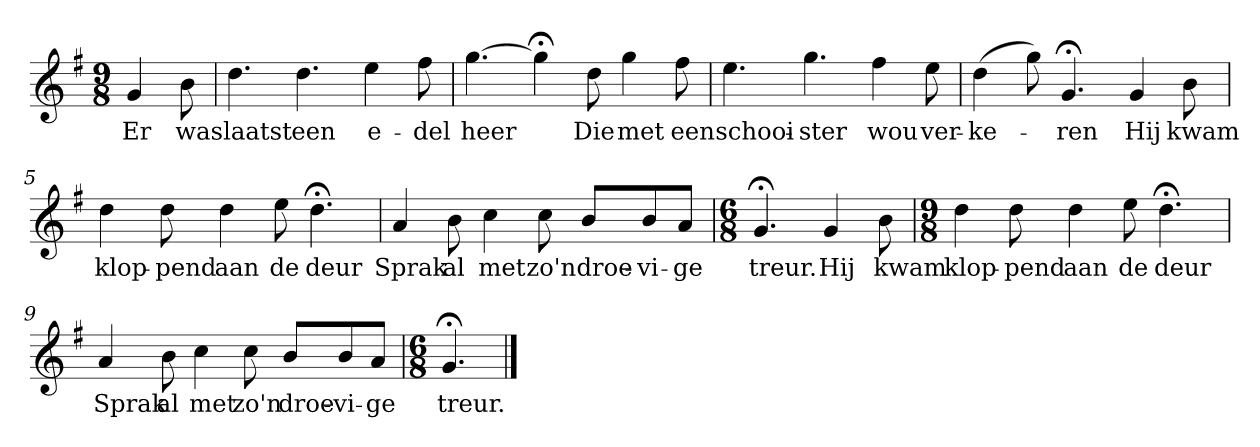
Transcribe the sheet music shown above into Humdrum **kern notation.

**kern	**text
*part1	*part1
*staff1	*staff1
*k[f#]	*
*G:	*
*M9/8	*
*MM120	*
=	=
4g	Er
8b	was
=1	=1
4.dd	laatst
4.dd	een
4ee	e-
8ff#	-del
=2	=2
[4.gg	heer
4gg;<]	.
8dd	Die
4gg	met
8ff#	een
=3	=3
4.ee	schooi-
4.gg	-ster
4ff#	wou
8ee	ver-
=4	=4
(4dd	-ke-
8gg)	.
4.g;<	-ren
4g	Hij
8b	kwam
=5	=5
4dd	klop-
8dd	-pend
4dd	aan
8ee	de
4.dd;<	deur
=6	=6
4a	Sprak
8b	al
4cc	met
8cc	zo'n
8bL	droe-
8b	-vi-
8aJ	-ge
=7	=7
*M6/8	*
4.g;<	treur.
4g	Hij
8b	kwam
=8	=8
*M9/8	*
4dd	klop-
8dd	-pend
4dd	aan
8ee	de
4.dd;<	deur
=9	=9
4a	Sprak
8b	al
4cc	met
8cc	zo'n
8bL	droe-
8b	-vi-
8aJ	-ge
=10	=10
*M6/8	*
4.g;<	treur.
==	==
*-	*-
